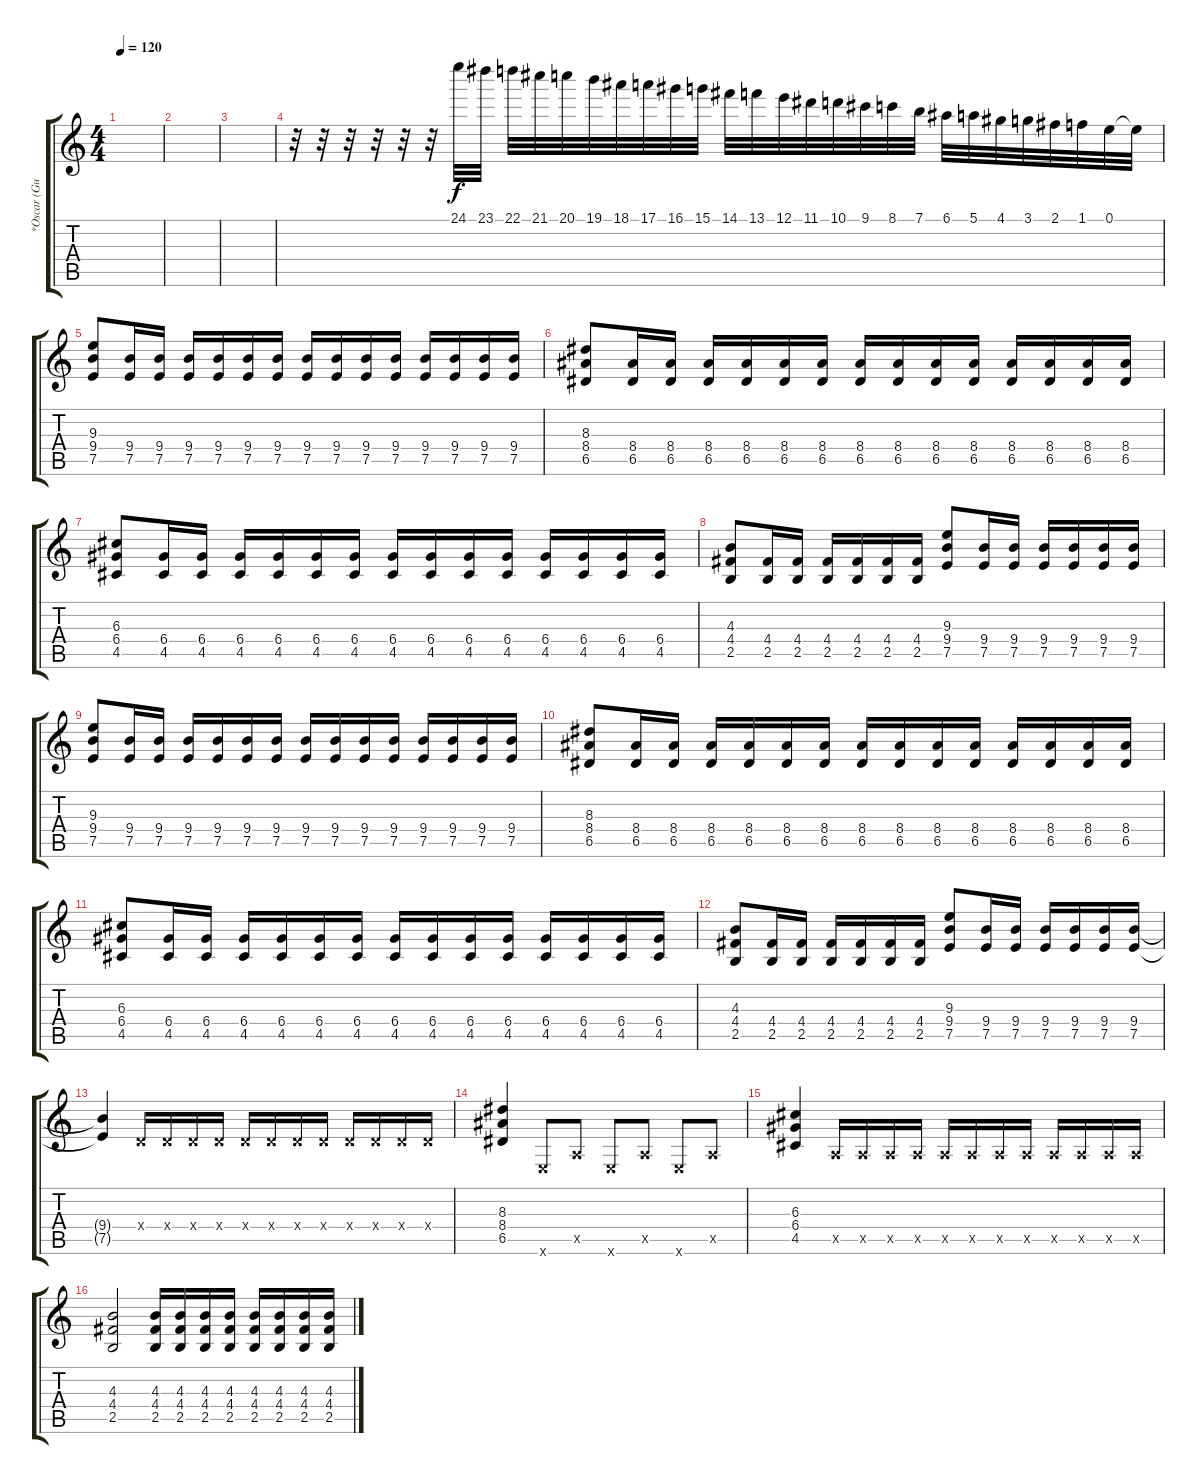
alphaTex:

\track ("*Oscar (Guitar II)" "*Oscar (Gu") {instrument distortionguitar}
\staff {score tabs}
\tuning (E4 B3 G3 D3 A2 E2) {hide}
\ts (4 4)
\tempo 120
\clef g2
\ks c
|
|
|
r.32 r.32 r.32 r.32 r.32 r.32{instrument guitarfretnoise} 24.1.32 23.1.32 22.1.32 21.1.32 20.1.32 19.1.32 18.1.32 17.1.32 16.1.32 15.1.32 14.1.32 13.1.32 12.1.32 11.1.32 10.1.32 9.1.32 8.1.32 7.1.32 6.1.32 5.1.32 4.1.32 3.1.32 2.1.32 1.1.32 0.1.32 0.1{t}.32 |
(9.3 9.4 7.5).8{instrument distortionguitar} (9.4 7.5).16 (9.4 7.5).16 (9.4 7.5).16 (9.4 7.5).16 (9.4 7.5).16 (9.4 7.5).16 (9.4 7.5).16 (9.4 7.5).16 (9.4 7.5).16 (9.4 7.5).16 (9.4 7.5).16 (9.4 7.5).16 (9.4 7.5).16 (9.4 7.5).16 |
(8.3 8.4 6.5).8 (8.4 6.5).16 (8.4 6.5).16 (8.4 6.5).16 (8.4 6.5).16 (8.4 6.5).16 (8.4 6.5).16 (8.4 6.5).16 (8.4 6.5).16 (8.4 6.5).16 (8.4 6.5).16 (8.4 6.5).16 (8.4 6.5).16 (8.4 6.5).16 (8.4 6.5).16 |
(6.3 6.4 4.5).8 (6.4 4.5).16 (6.4 4.5).16 (6.4 4.5).16 (6.4 4.5).16 (6.4 4.5).16 (6.4 4.5).16 (6.4 4.5).16 (6.4 4.5).16 (6.4 4.5).16 (6.4 4.5).16 (6.4 4.5).16 (6.4 4.5).16 (6.4 4.5).16 (6.4 4.5).16 |
(4.3 4.4 2.5).8 (4.4 2.5).16 (4.4 2.5).16 (4.4 2.5).16 (4.4 2.5).16 (4.4 2.5).16 (4.4 2.5).16 (9.3 9.4 7.5).8 (9.4 7.5).16 (9.4 7.5).16 (9.4 7.5).16 (9.4 7.5).16 (9.4 7.5).16 (9.4 7.5).16 |
(9.3 9.4 7.5).8{instrument distortionguitar} (9.4 7.5).16 (9.4 7.5).16 (9.4 7.5).16 (9.4 7.5).16 (9.4 7.5).16 (9.4 7.5).16 (9.4 7.5).16 (9.4 7.5).16 (9.4 7.5).16 (9.4 7.5).16 (9.4 7.5).16 (9.4 7.5).16 (9.4 7.5).16 (9.4 7.5).16 |
(8.3 8.4 6.5).8 (8.4 6.5).16 (8.4 6.5).16 (8.4 6.5).16 (8.4 6.5).16 (8.4 6.5).16 (8.4 6.5).16 (8.4 6.5).16 (8.4 6.5).16 (8.4 6.5).16 (8.4 6.5).16 (8.4 6.5).16 (8.4 6.5).16 (8.4 6.5).16 (8.4 6.5).16 |
(6.3 6.4 4.5).8 (6.4 4.5).16 (6.4 4.5).16 (6.4 4.5).16 (6.4 4.5).16 (6.4 4.5).16 (6.4 4.5).16 (6.4 4.5).16 (6.4 4.5).16 (6.4 4.5).16 (6.4 4.5).16 (6.4 4.5).16 (6.4 4.5).16 (6.4 4.5).16 (6.4 4.5).16 |
(4.3 4.4 2.5).8 (4.4 2.5).16 (4.4 2.5).16 (4.4 2.5).16 (4.4 2.5).16 (4.4 2.5).16 (4.4 2.5).16 (9.3 9.4 7.5).8 (9.4 7.5).16 (9.4 7.5).16 (9.4 7.5).16 (9.4 7.5).16 (9.4 7.5).16 (9.4 7.5).16 |
(9.4{t} 7.5{t}).4 0.4{x}.16 0.4{x}.16 0.4{x}.16 0.4{x}.16 0.4{x}.16 0.4{x}.16 0.4{x}.16 0.4{x}.16 0.4{x}.16 0.4{x}.16 0.4{x}.16 0.4{x}.16 |
(8.3 8.4 6.5).4 0.6{x}.8 0.5{x}.8 0.6{x}.8 0.5{x}.8 0.6{x}.8 0.5{x}.8 |
(6.3 6.4 4.5).4 0.5{x}.16 0.5{x}.16 0.5{x}.16 0.5{x}.16 0.5{x}.16 0.5{x}.16 0.5{x}.16 0.5{x}.16 0.5{x}.16 0.5{x}.16 0.5{x}.16 0.5{x}.16 |
(4.3 4.4 2.5).2 (4.3 4.4 2.5).16 (4.3 4.4 2.5).16 (4.3 4.4 2.5).16 (4.3 4.4 2.5).16 (4.3 4.4 2.5).16 (4.3 4.4 2.5).16 (4.3 4.4 2.5).16 (4.3 4.4 2.5).16
